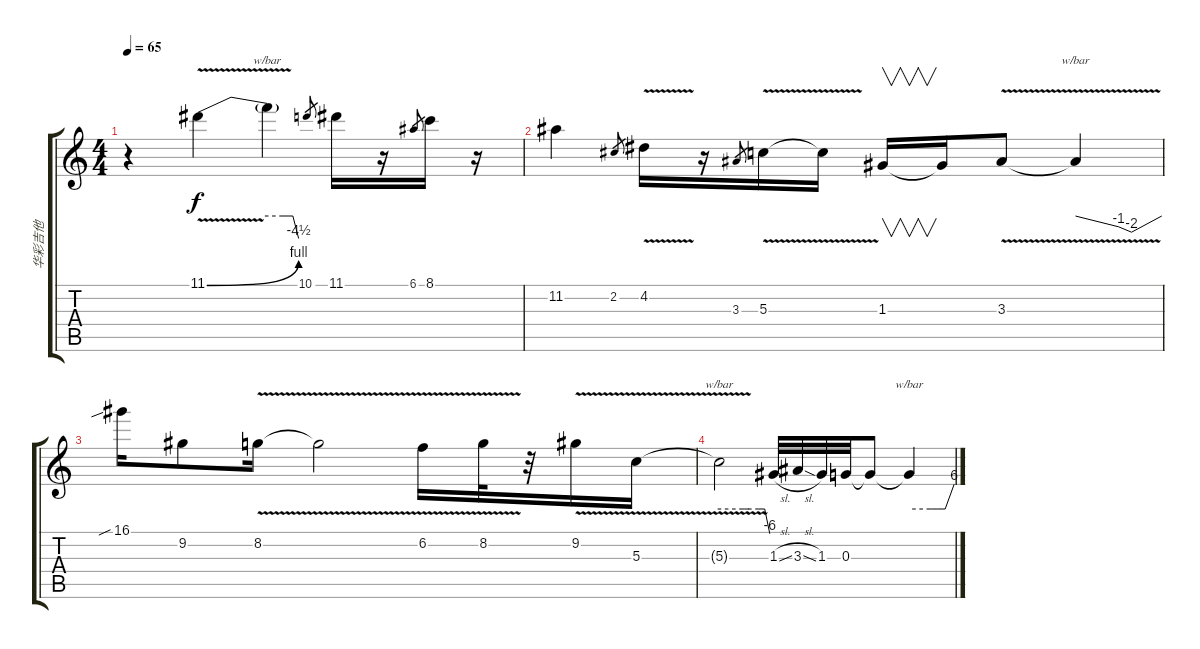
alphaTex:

\track ("华彩吉他" "华彩吉他") {instrument overdrivenguitar}
\staff {score tabs}
\tuning (E4 B3 G3 D3 A2 E2) {hide}
\ts (4 4)
\tempo 65
\clef g2
\ks c
r.4{dy f instrument overdrivenguitar} 11.1{be (bend 0 0 60 4) v}.4 11.1{t}.4{tbe (custom default 0 0 30 0 40 0 49 0 60 -18)} 10.1.8{gr} 11.1.16 r.16 6.1.8{gr} 8.1.16 r.16 |
11.2.4 2.2.8{gr} 4.2{v}.16 r.16 3.3.8{gr} 5.3{v}.16 5.3{t}.16 1.3.16{v} 1.3{t}.16 3.3{v}.8 3.3{t}.4{tbe (custom default 0 0 30 -4 39 -8 60 0)} |
16.1{sib}.16 9.2.8 8.2{v}.16 8.2{t}.2 6.2{v}.16 8.2{v}.32 r.32 9.2{v}.16 5.3{v}.16 |
5.3{t}.2{tbe (custom default 0 0 28 0 30 0 32 0 35 0 47 0 52 0 54 0 60 -24)} 1.3{sl}.32 3.3{sl}.32 1.3.32 0.3.32 0.3{t}.8 0.3{t}.4{tbe (custom default 0 0 28 0 30 0 32 0 38 0 45 0 48 0 60 24)}
